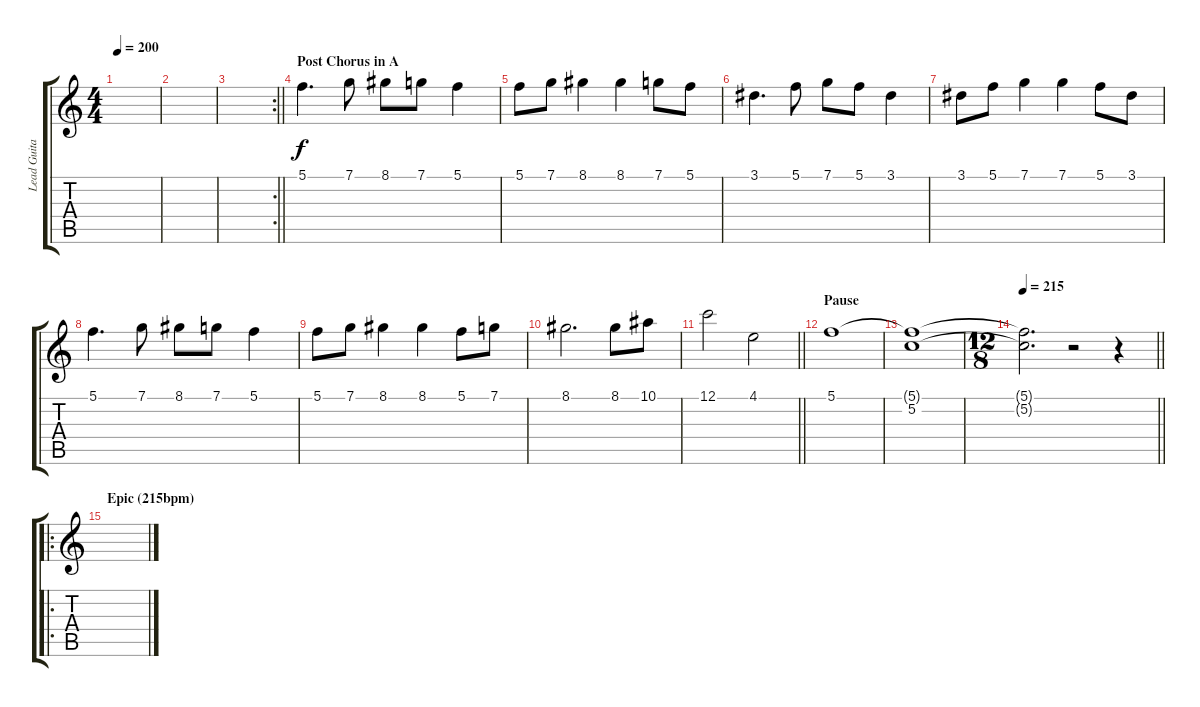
\track ("Lead Guitar" "Lead Guita") {instrument overdrivenguitar}
\staff {score tabs}
\tuning (C4 G3 Eb3 Bb2 F2 C2) {hide}
\ts (4 4)
\tempo 200
\clef g2
\ks c
|
|
\rc 2
\barLineRight lightlight
|
\section ("" "Post Chorus in A")
5.1.4{d} 7.1.8 8.1.8 7.1.8 5.1.4 |
5.1.8 7.1.8 8.1.4 8.1.4 7.1.8 5.1.8 |
3.1.4{d} 5.1.8 7.1.8 5.1.8 3.1.4 |
3.1.8 5.1.8 7.1.4 7.1.4 5.1.8 3.1.8 |
5.1.4{d} 7.1.8 8.1.8 7.1.8 5.1.4 |
5.1.8 7.1.8 8.1.4 8.1.4 5.1.8 7.1.8 |
8.1.2{d} 8.1.8 10.1.8 |
\barLineRight lightlight
12.1.2 4.1.2 |
\section ("" "Pause")
5.1.1 |
(5.1{t} 5.2).1 |
\ts (12 8)
\tempo 215
\barLineRight lightlight
(5.1{t} 5.2{t}).2{d} r.2 r.4 |
\ro
\section ("" "Epic (215bpm)")
